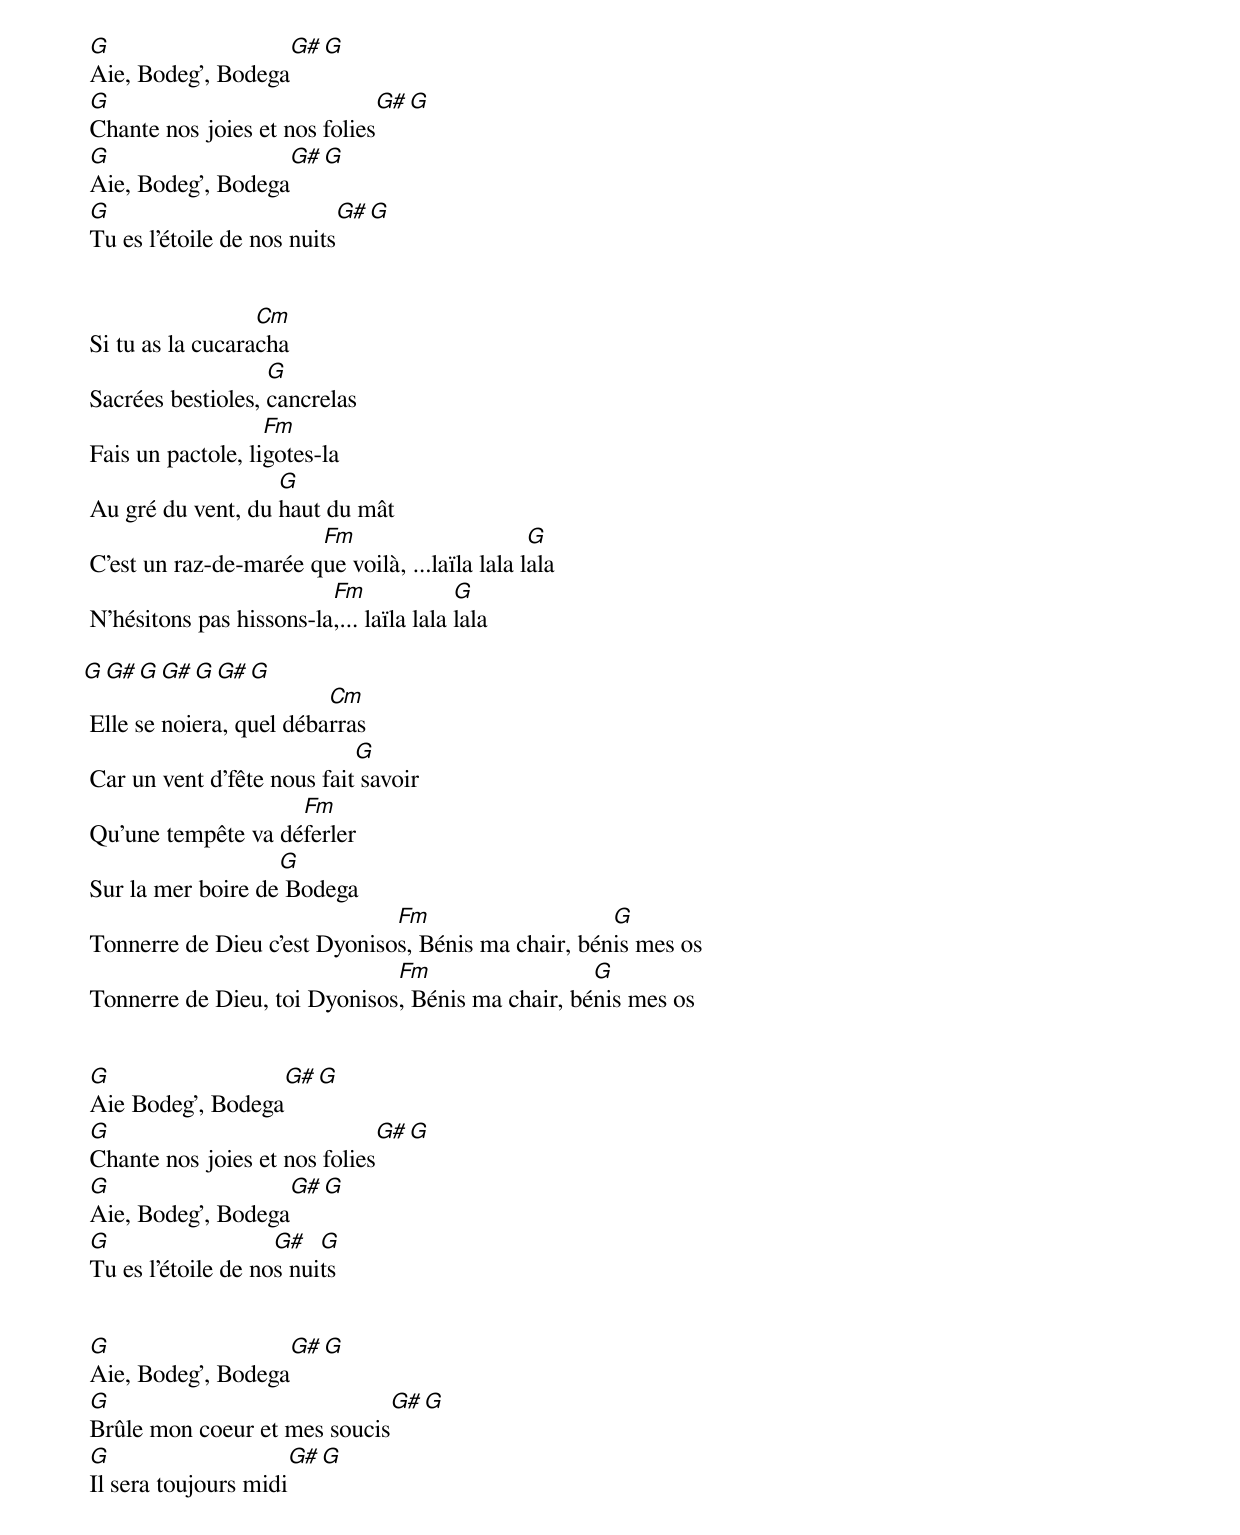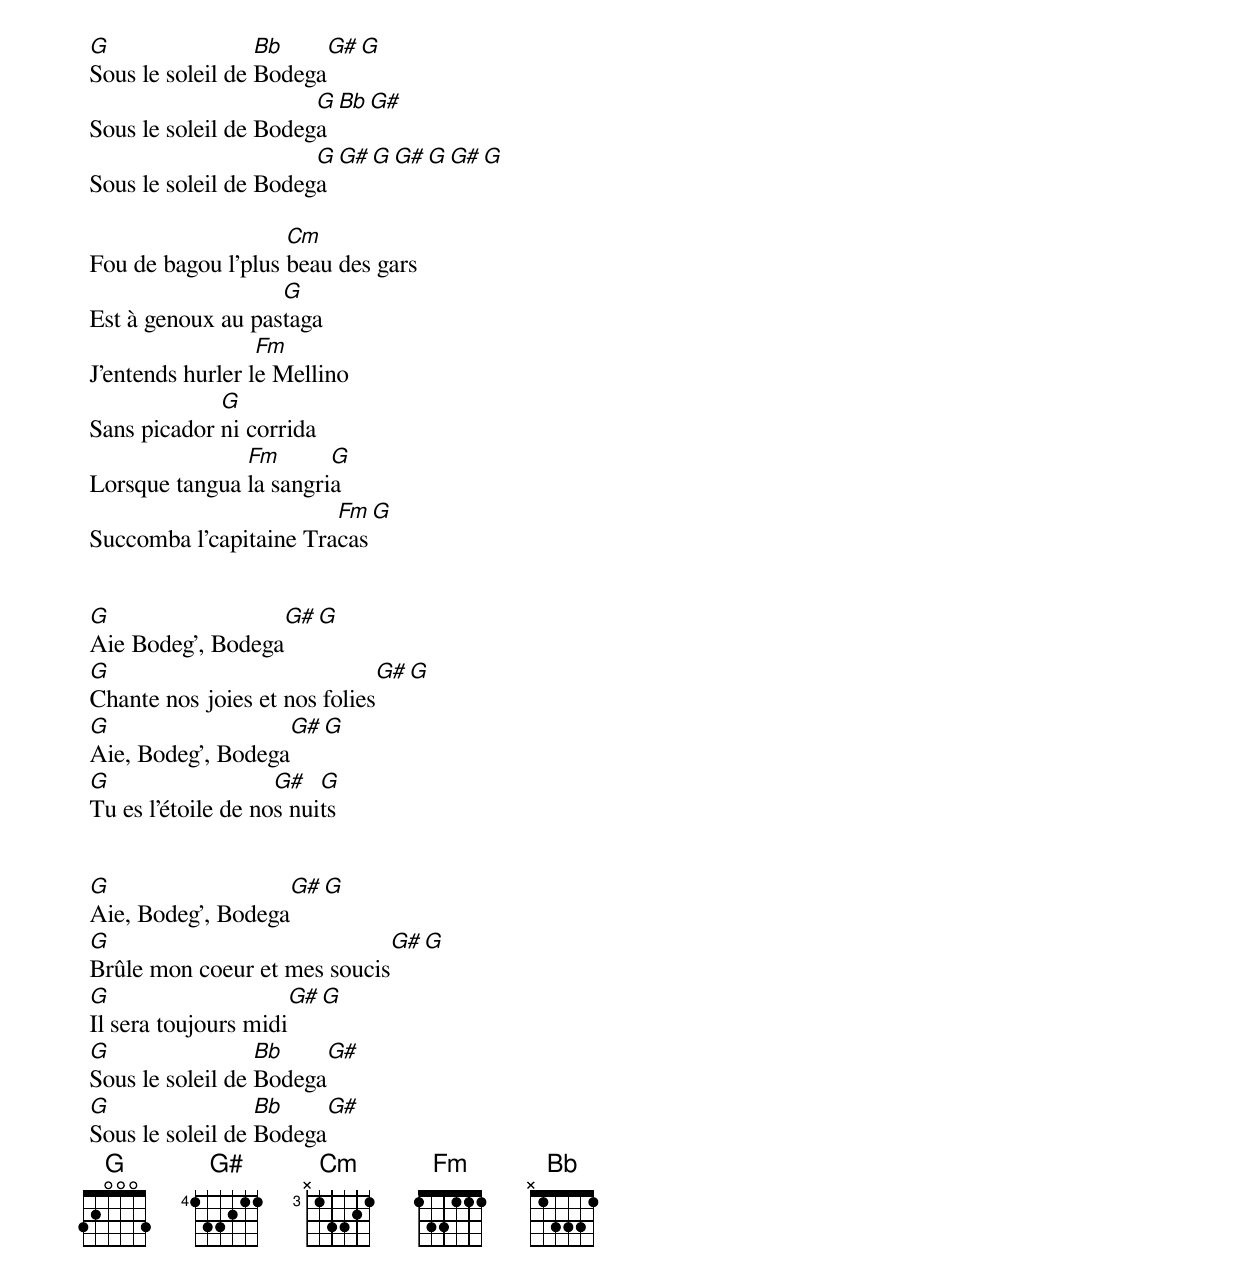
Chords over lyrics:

 G                   G#   G
 Aie, Bodeg', Bodega
 G                              G#   G
 Chante nos joies et nos folies
 G                   G#   G
 Aie, Bodeg', Bodega
 G                            G#   G
 Tu es l'étoile de nos nuits


                   Cm
 Si tu as la cucaracha
                    G
 Sacrées bestioles, cancrelas
                    Fm
 Fais un pactole, ligotes-la
                    G
 Au gré du vent, du haut du mât
                        Fm                       G
 C'est un raz-de-marée que voilà, ...laïla lala lala
                          Fm              G
 N'hésitons pas hissons-la,... laïla lala lala

G  G# G  G# G  G# G
                          Cm
 Elle se noiera, quel débarras
                             G
 Car un vent d'fête nous fait savoir
                     Fm
 Qu'une tempête va déferler
                    G
 Sur la mer boire de Bodega
                               Fm                    G
 Tonnerre de Dieu c'est Dyonisos, Bénis ma chair, bénis mes os
                               Fm                  G
 Tonnerre de Dieu, toi Dyonisos, Bénis ma chair, bénis mes os


 G                   G#   G
 Aie Bodeg', Bodega
 G                              G#   G
 Chante nos joies et nos folies
 G                   G#   G
 Aie, Bodeg', Bodega
 G                   G#   G
 Tu es l'étoile de nos nuits


 G                   G#   G
 Aie, Bodeg', Bodega
 G                             G#   G
 Brûle mon coeur et mes soucis
 G                    G#   G
 Il sera toujours midi
 G                 Bb       G# G
 Sous le soleil de Bodega
                        G   Bb      G#
 Sous le soleil de Bodega
                        G  G# G  G# G  G# G
 Sous le soleil de Bodega

                     Cm
 Fou de bagou l'plus beau des gars
                    G
 Est à genoux au pastaga
                   Fm
 J'entends hurler le Mellino
              G
 Sans picador ni corrida
                Fm       G
 Lorsque tangua la sangria
                         Fm   G
 Succomba l'capitaine Tracas


 G                   G#   G
 Aie Bodeg', Bodega
 G                              G#   G
 Chante nos joies et nos folies
 G                   G#   G
 Aie, Bodeg', Bodega
 G                   G#   G
 Tu es l'étoile de nos nuits


 G                   G#   G
 Aie, Bodeg', Bodega
 G                             G#   G
 Brûle mon coeur et mes soucis
 G                    G#   G
 Il sera toujours midi
 G                 Bb       G#
 Sous le soleil de Bodega
 G                 Bb      G#
 Sous le soleil de Bodega
